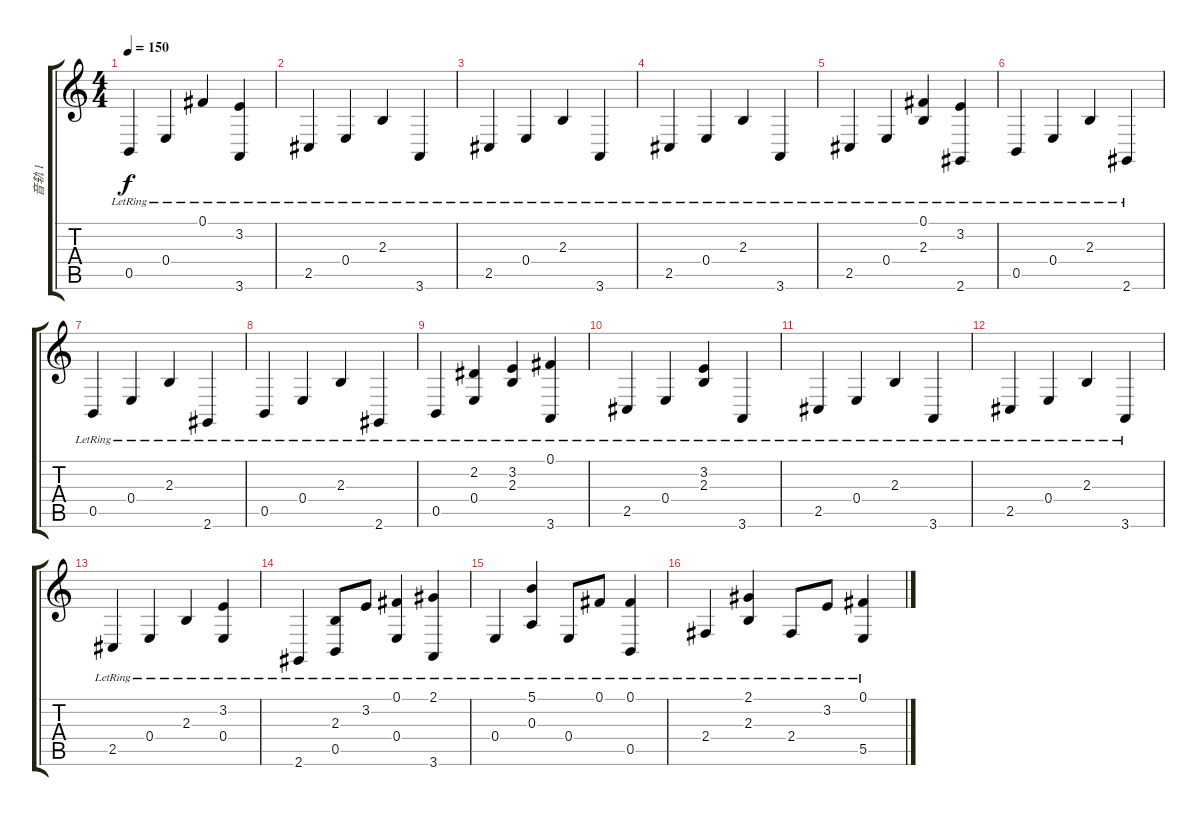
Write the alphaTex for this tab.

\track ("音轨 1" "音轨 1") {instrument acousticgrandpiano}
\staff {score tabs}
\tuning (Gb4 Db4 A3 E3 B2 Gb2) {hide}
\ts (4 4)
\tempo 150
\clef g2
\ks c
0.5{lr}.4{dy f} 0.4{lr}.4 0.1{lr}.4 (3.2{lr} 3.6{lr}).4 |
2.5{lr}.4 0.4{lr}.4 2.3{lr}.4 3.6{lr}.4 |
2.5{lr}.4 0.4{lr}.4 2.3{lr}.4 3.6{lr}.4 |
2.5{lr}.4 0.4{lr}.4 2.3{lr}.4 3.6{lr}.4 |
2.5{lr}.4 0.4{lr}.4 (0.1{lr} 2.3{lr}).4 (3.2{lr} 2.6{lr}).4 |
0.5{lr}.4 0.4{lr}.4 2.3{lr}.4 2.6{lr}.4 |
0.5{lr}.4 0.4{lr}.4 2.3{lr}.4 2.6{lr}.4 |
0.5{lr}.4 0.4{lr}.4 2.3{lr}.4 2.6{lr}.4 |
0.5{lr}.4 (2.2{lr} 0.4{lr}).4 (3.2{lr} 2.3{lr}).4 (0.1{lr} 3.6{lr}).4 |
2.5{lr}.4 0.4{lr}.4 (3.2{lr} 2.3{lr}).4 3.6{lr}.4 |
2.5{lr}.4 0.4{lr}.4 2.3{lr}.4 3.6{lr}.4 |
2.5{lr}.4 0.4{lr}.4 2.3{lr}.4 3.6{lr}.4 |
2.5{lr}.4 0.4{lr}.4 2.3{lr}.4 (3.2{lr} 0.4{lr}).4 |
2.6{lr}.4 (2.3{lr} 0.5{lr}).8 3.2{lr}.8 (0.1{lr} 0.4{lr}).4 (2.1{lr} 3.6{lr}).4 |
0.4{lr}.4 (5.1{lr} 0.3{lr}).4 0.4{lr}.8 0.1{lr}.8 (0.1{lr} 0.5{lr}).4 |
2.4{lr}.4 (2.1{lr} 2.3{lr}).4 2.4{lr}.8 3.2{lr}.8 (0.1{lr} 5.5{lr}).4
